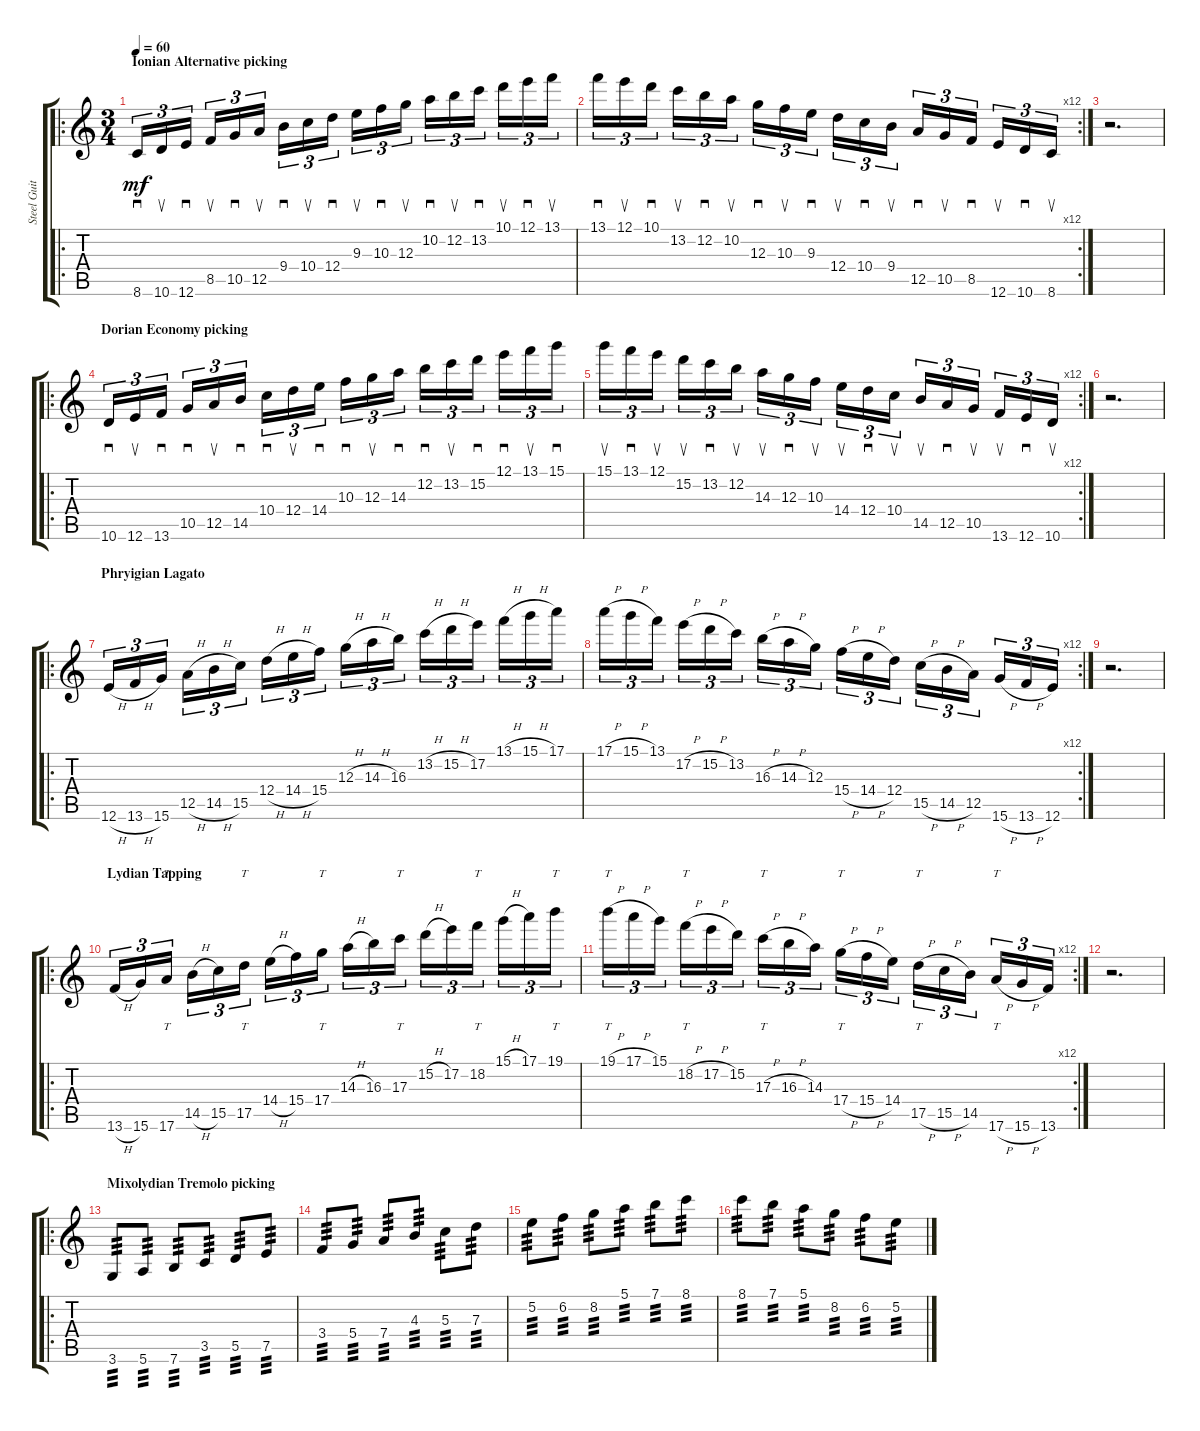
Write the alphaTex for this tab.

\track ("Steel Guitar" "Steel Guit") {instrument acousticguitarsteel}
\staff {score tabs}
\tuning (E4 B3 G3 D3 A2 E2) {hide}
\ro
\ts (3 4)
\section ("" "Ionian Alternative picking")
\tempo 60
\clef g2
\ks c
8.6.16{sd tu (3 2) dy mf instrument acousticguitarsteel} 10.6.16{su tu (3 2)} 12.6.16{sd tu (3 2)} 8.5.16{su tu (3 2)} 10.5.16{sd tu (3 2)} 12.5.16{su tu (3 2)} 9.4.16{sd tu (3 2)} 10.4.16{su tu (3 2)} 12.4.16{sd tu (3 2)} 9.3.16{su tu (3 2)} 10.3.16{sd tu (3 2)} 12.3.16{su tu (3 2)} 10.2.16{sd tu (3 2)} 12.2.16{su tu (3 2)} 13.2.16{sd tu (3 2)} 10.1.16{su tu (3 2)} 12.1.16{sd tu (3 2)} 13.1.16{su tu (3 2)} |
\rc 12
13.1.16{sd tu (3 2)} 12.1.16{su tu (3 2)} 10.1.16{sd tu (3 2)} 13.2.16{su tu (3 2)} 12.2.16{sd tu (3 2)} 10.2.16{su tu (3 2)} 12.3.16{sd tu (3 2)} 10.3.16{su tu (3 2)} 9.3.16{sd tu (3 2)} 12.4.16{su tu (3 2)} 10.4.16{sd tu (3 2)} 9.4.16{su tu (3 2)} 12.5.16{sd tu (3 2)} 10.5.16{su tu (3 2)} 8.5.16{sd tu (3 2)} 12.6.16{su tu (3 2)} 10.6.16{sd tu (3 2)} 8.6.16{su tu (3 2)} |
r.2{d} |
\ro
\section ("" "Dorian Economy picking")
10.6.16{sd tu (3 2)} 12.6.16{su tu (3 2)} 13.6.16{sd tu (3 2)} 10.5.16{sd tu (3 2)} 12.5.16{su tu (3 2)} 14.5.16{sd tu (3 2)} 10.4.16{sd tu (3 2)} 12.4.16{su tu (3 2)} 14.4.16{sd tu (3 2)} 10.3.16{sd tu (3 2)} 12.3.16{su tu (3 2)} 14.3.16{sd tu (3 2)} 12.2.16{sd tu (3 2)} 13.2.16{su tu (3 2)} 15.2.16{sd tu (3 2)} 12.1.16{sd tu (3 2)} 13.1.16{su tu (3 2)} 15.1.16{sd tu (3 2)} |
\rc 12
15.1.16{su tu (3 2)} 13.1.16{sd tu (3 2)} 12.1.16{su tu (3 2)} 15.2.16{su tu (3 2)} 13.2.16{sd tu (3 2)} 12.2.16{su tu (3 2)} 14.3.16{su tu (3 2)} 12.3.16{sd tu (3 2)} 10.3.16{su tu (3 2)} 14.4.16{su tu (3 2)} 12.4.16{sd tu (3 2)} 10.4.16{su tu (3 2)} 14.5.16{su tu (3 2)} 12.5.16{sd tu (3 2)} 10.5.16{su tu (3 2)} 13.6.16{su tu (3 2)} 12.6.16{sd tu (3 2)} 10.6.16{su tu (3 2)} |
r.2{d} |
\ro
\section ("" "Phryigian Lagato")
12.6{h}.16{tu (3 2)} 13.6{h}.16{tu (3 2)} 15.6.16{tu (3 2)} 12.5{h}.16{tu (3 2)} 14.5{h}.16{tu (3 2)} 15.5.16{tu (3 2)} 12.4{h}.16{tu (3 2)} 14.4{h}.16{tu (3 2)} 15.4.16{tu (3 2)} 12.3{h}.16{tu (3 2)} 14.3{h}.16{tu (3 2)} 16.3.16{tu (3 2)} 13.2{h}.16{tu (3 2)} 15.2{h}.16{tu (3 2)} 17.2.16{tu (3 2)} 13.1{h}.16{tu (3 2)} 15.1{h}.16{tu (3 2)} 17.1.16{tu (3 2)} |
\rc 12
17.1{h}.16{tu (3 2)} 15.1{h}.16{tu (3 2)} 13.1.16{tu (3 2)} 17.2{h}.16{tu (3 2)} 15.2{h}.16{tu (3 2)} 13.2.16{tu (3 2)} 16.3{h}.16{tu (3 2)} 14.3{h}.16{tu (3 2)} 12.3.16{tu (3 2)} 15.4{h}.16{tu (3 2)} 14.4{h}.16{tu (3 2)} 12.4.16{tu (3 2)} 15.5{h}.16{tu (3 2)} 14.5{h}.16{tu (3 2)} 12.5.16{tu (3 2)} 15.6{h}.16{tu (3 2)} 13.6{h}.16{tu (3 2)} 12.6.16{tu (3 2)} |
r.2{d} |
\ro
\section ("" "Lydian Tapping")
13.6{h}.16{tu (3 2)} 15.6.16{tu (3 2)} 17.6.16{tt tu (3 2)} 14.5{h}.16{tu (3 2)} 15.5.16{tu (3 2)} 17.5.16{tt tu (3 2)} 14.4{h}.16{tu (3 2)} 15.4.16{tu (3 2)} 17.4.16{tt tu (3 2)} 14.3{h}.16{tu (3 2)} 16.3.16{tu (3 2)} 17.3.16{tt tu (3 2)} 15.2{h}.16{tu (3 2)} 17.2.16{tu (3 2)} 18.2.16{tt tu (3 2)} 15.1{h}.16{tu (3 2)} 17.1.16{tu (3 2)} 19.1.16{tt tu (3 2)} |
\rc 12
19.1{h}.16{tt tu (3 2)} 17.1{h}.16{tu (3 2)} 15.1.16{tu (3 2)} 18.2{h}.16{tt tu (3 2)} 17.2{h}.16{tu (3 2)} 15.2.16{tu (3 2)} 17.3{h}.16{tt tu (3 2)} 16.3{h}.16{tu (3 2)} 14.3.16{tu (3 2)} 17.4{h}.16{tt tu (3 2)} 15.4{h}.16{tu (3 2)} 14.4.16{tu (3 2)} 17.5{h}.16{tt tu (3 2)} 15.5{h}.16{tu (3 2)} 14.5.16{tu (3 2)} 17.6{h}.16{tt tu (3 2)} 15.6{h}.16{tu (3 2)} 13.6.16{tu (3 2)} |
r.2{d} |
\ro
\section ("" "Mixolydian Tremolo picking")
3.6.8{tp 3} 5.6.8{tp 3} 7.6.8{tp 3} 3.5.8{tp 3} 5.5.8{tp 3} 7.5.8{tp 3} |
3.4.8{tp 3} 5.4.8{tp 3} 7.4.8{tp 3} 4.3.8{tp 3} 5.3.8{tp 3} 7.3.8{tp 3} |
5.2.8{tp 3} 6.2.8{tp 3} 8.2.8{tp 3} 5.1.8{tp 3} 7.1.8{tp 3} 8.1.8{tp 3} |
8.1.8{tp 3} 7.1.8{tp 3} 5.1.8{tp 3} 8.2.8{tp 3} 6.2.8{tp 3} 5.2.8{tp 3}
